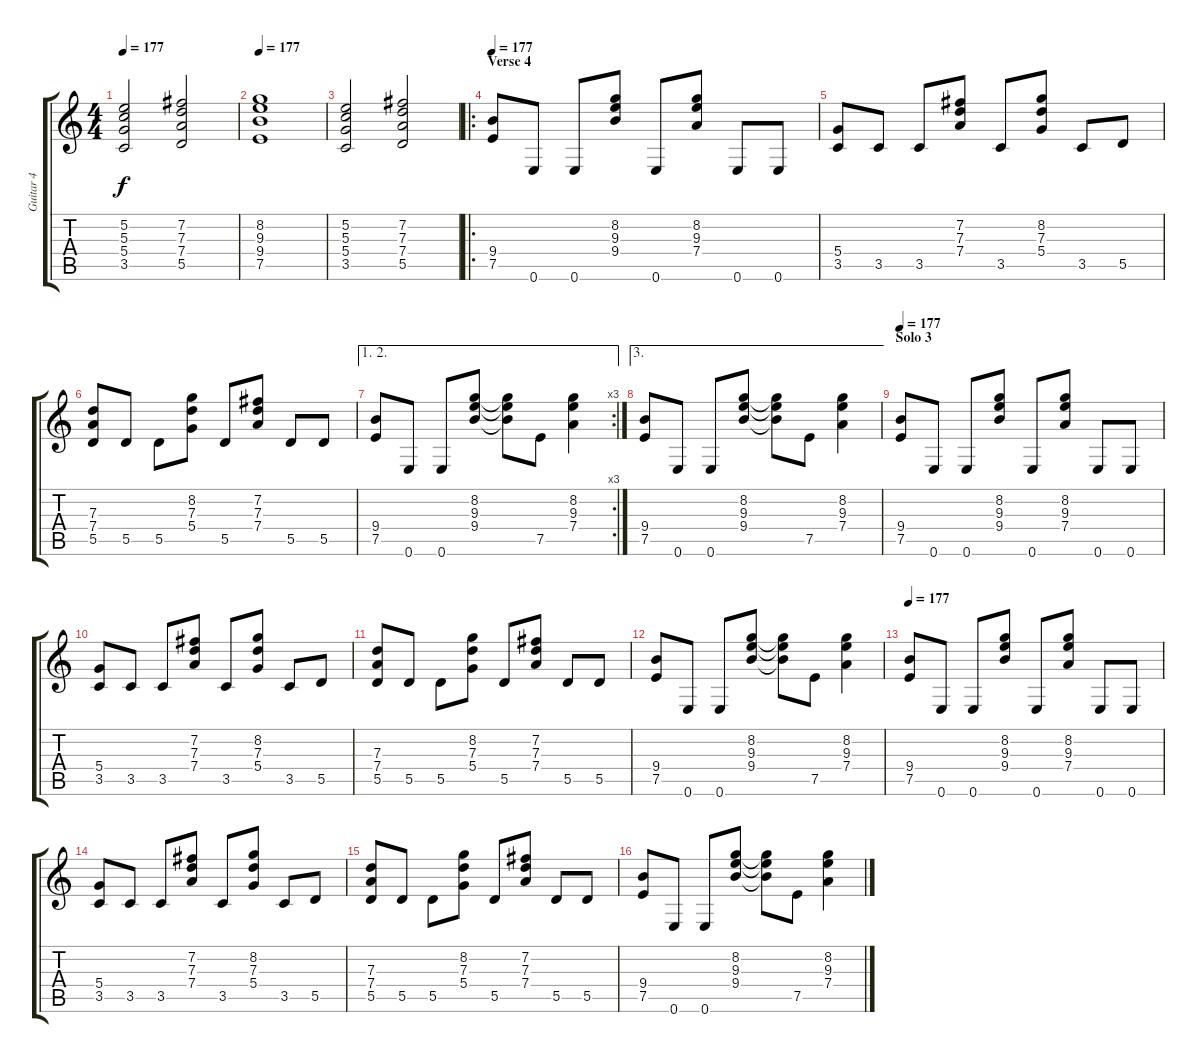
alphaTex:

\track ("Guitar 4" "Guitar 4") {instrument distortionguitar}
\staff {score tabs}
\tuning (E4 B3 G3 D3 A2 E2) {hide}
\ts (4 4)
\tempo 177
\clef g2
\ks c
(5.2 5.3 5.4 3.5).2{dy f} (7.2 7.3 7.4 5.5).2 |
\tempo 177
(8.2 9.3 9.4 7.5).1 |
(5.2 5.3 5.4 3.5).2 (7.2 7.3 7.4 5.5).2 |
\ro
\section ("" "Verse 4")
\tempo 177
(9.4 7.5).8 0.6.8 0.6.8 (8.2 9.3 9.4).8 0.6.8 (8.2 9.3 7.4).8 0.6.8 0.6.8 |
(5.4 3.5).8 3.5.8 3.5.8 (7.2 7.3 7.4).8 3.5.8 (8.2 7.3 5.4).8 3.5.8 5.5.8 |
(7.3 7.4 5.5).8 5.5.8 5.5.8 (8.2 7.3 5.4).8 5.5.8 (7.2 7.3 7.4).8 5.5.8 5.5.8 |
\ae (1 2)
\rc 3
(9.4 7.5).8 0.6.8 0.6.8 (8.2 9.3 9.4).8 (8.2{t} 9.3{t} 9.4{t}).8 7.5.8 (8.2 9.3 7.4).4 |
\ae 3
(9.4 7.5).8 0.6.8 0.6.8 (8.2 9.3 9.4).8 (8.2{t} 9.3{t} 9.4{t}).8 7.5.8 (8.2 9.3 7.4).4 |
\section ("" "Solo 3")
\tempo 177
(9.4 7.5).8 0.6.8 0.6.8 (8.2 9.3 9.4).8 0.6.8 (8.2 9.3 7.4).8 0.6.8 0.6.8 |
(5.4 3.5).8 3.5.8 3.5.8 (7.2 7.3 7.4).8 3.5.8 (8.2 7.3 5.4).8 3.5.8 5.5.8 |
(7.3 7.4 5.5).8 5.5.8 5.5.8 (8.2 7.3 5.4).8 5.5.8 (7.2 7.3 7.4).8 5.5.8 5.5.8 |
(9.4 7.5).8 0.6.8 0.6.8 (8.2 9.3 9.4).8 (8.2{t} 9.3{t} 9.4{t}).8 7.5.8 (8.2 9.3 7.4).4 |
\tempo 177
(9.4 7.5).8 0.6.8 0.6.8 (8.2 9.3 9.4).8 0.6.8 (8.2 9.3 7.4).8 0.6.8 0.6.8 |
(5.4 3.5).8 3.5.8 3.5.8 (7.2 7.3 7.4).8 3.5.8 (8.2 7.3 5.4).8 3.5.8 5.5.8 |
(7.3 7.4 5.5).8 5.5.8 5.5.8 (8.2 7.3 5.4).8 5.5.8 (7.2 7.3 7.4).8 5.5.8 5.5.8 |
(9.4 7.5).8 0.6.8 0.6.8 (8.2 9.3 9.4).8 (8.2{t} 9.3{t} 9.4{t}).8 7.5.8 (8.2 9.3 7.4).4
